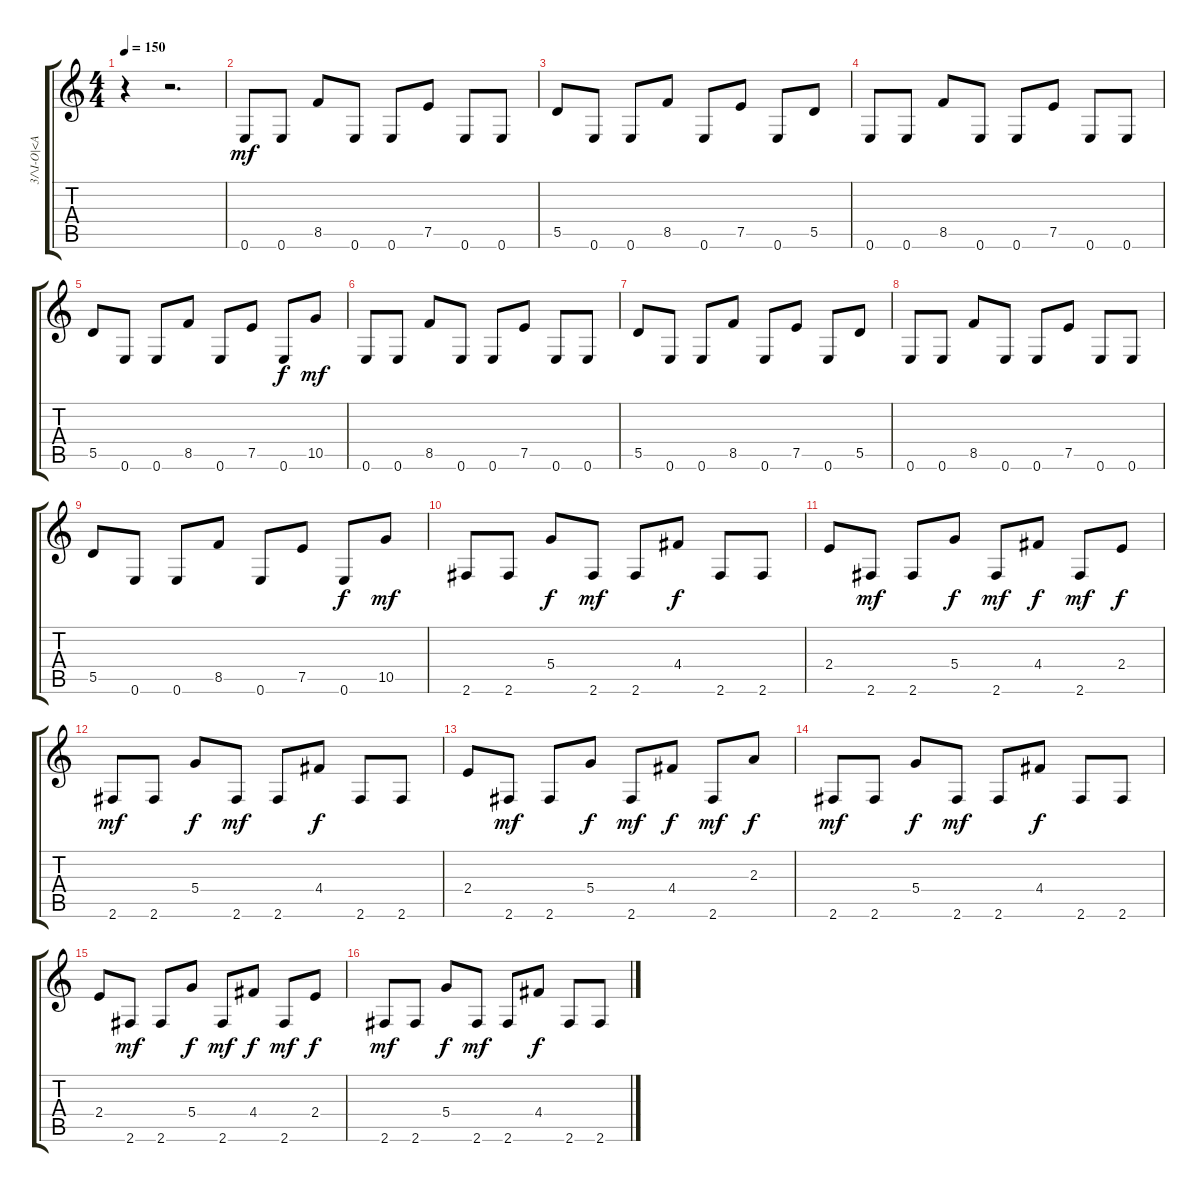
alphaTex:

\track ("3/\\I-O|<A" "3/\\I-O|<A") {instrument overdrivenguitar}
\staff {score tabs}
\tuning (E4 B3 G3 D3 A2 E2) {hide}
\ts (4 4)
\tempo 150
\clef g2
\ks c
r.4{dy mf instrument overdrivenguitar} r.2{d} |
0.6.8 0.6.8 8.5.8 0.6.8 0.6.8 7.5.8 0.6.8 0.6.8 |
5.5.8 0.6.8 0.6.8 8.5.8 0.6.8 7.5.8 0.6.8 5.5.8 |
0.6.8 0.6.8 8.5.8 0.6.8 0.6.8 7.5.8 0.6.8 0.6.8 |
5.5.8 0.6.8 0.6.8 8.5.8 0.6.8 7.5.8 0.6.8{dy f} 10.5.8{dy mf} |
0.6.8 0.6.8 8.5.8 0.6.8 0.6.8 7.5.8 0.6.8 0.6.8 |
5.5.8 0.6.8 0.6.8 8.5.8 0.6.8 7.5.8 0.6.8 5.5.8 |
0.6.8 0.6.8 8.5.8 0.6.8 0.6.8 7.5.8 0.6.8 0.6.8 |
5.5.8 0.6.8 0.6.8 8.5.8 0.6.8 7.5.8 0.6.8{dy f} 10.5.8{dy mf} |
2.6.8 2.6.8 5.4.8{dy f} 2.6.8{dy mf} 2.6.8 4.4.8{dy f} 2.6.8 2.6.8 |
2.4.8 2.6.8{dy mf} 2.6.8 5.4.8{dy f} 2.6.8{dy mf} 4.4.8{dy f} 2.6.8{dy mf} 2.4.8{dy f} |
2.6.8{dy mf} 2.6.8 5.4.8{dy f} 2.6.8{dy mf} 2.6.8 4.4.8{dy f} 2.6.8 2.6.8 |
2.4.8 2.6.8{dy mf} 2.6.8 5.4.8{dy f} 2.6.8{dy mf} 4.4.8{dy f} 2.6.8{dy mf} 2.3.8{dy f} |
2.6.8{dy mf} 2.6.8 5.4.8{dy f} 2.6.8{dy mf} 2.6.8 4.4.8{dy f} 2.6.8 2.6.8 |
2.4.8 2.6.8{dy mf} 2.6.8 5.4.8{dy f} 2.6.8{dy mf} 4.4.8{dy f} 2.6.8{dy mf} 2.4.8{dy f} |
2.6.8{dy mf} 2.6.8 5.4.8{dy f} 2.6.8{dy mf} 2.6.8 4.4.8{dy f} 2.6.8 2.6.8
